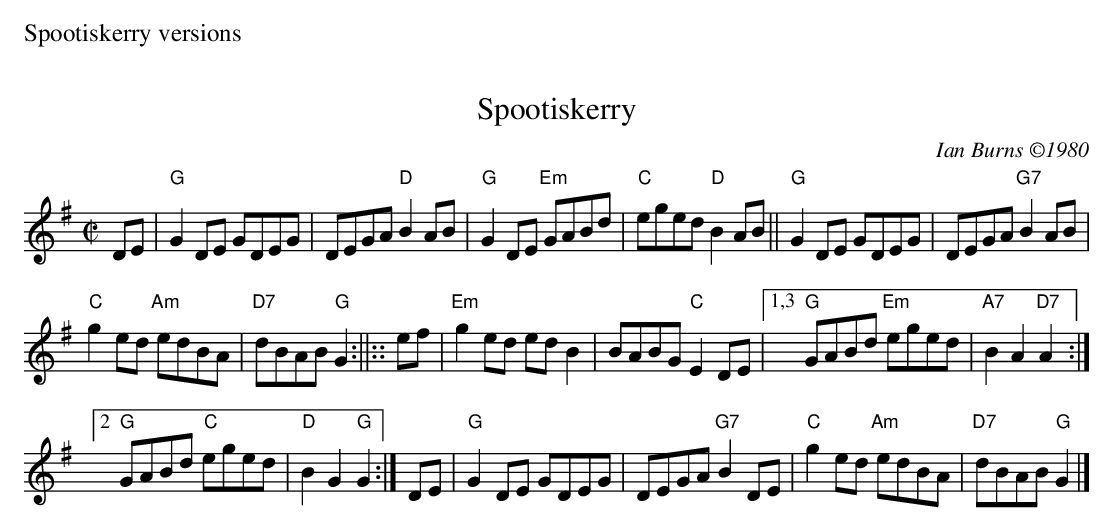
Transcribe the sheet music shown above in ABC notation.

X:1
T: Spootiskerry
C:Ian Burns \2511980
M:C|
K:G
DE |\
"G"G2DE GDEG | DEGA "D"B2AB |\
"G"G2DE "Em"GABd | "C"eged "D"B2AB ||\
"G"G2DE GDEG | DEGA "G7"B2AB |
"C"g2ed "Am"edBA | "D7"dBAB "G"G2 :||:: ef \
| "Em"g2ed     edB2 | BABG "C"E2DE |\
[1,3 "G"GABd "Em"eged | "A7"B2A2  "D7"A2 :|
[2 "G"GABd "C"eged | "D"B2G2 "G"G2 :| DE |\
"G"G2DE GDEG | DEGA "G7"B2DE |\
"C"g2ed "Am"edBA | "D7"dBAB "G"G2 |]
